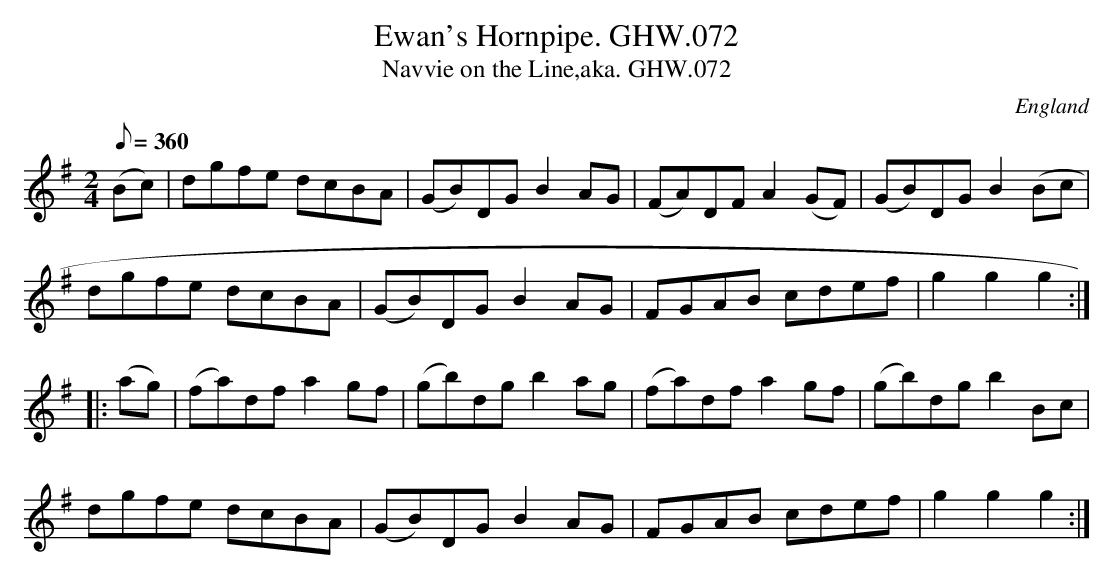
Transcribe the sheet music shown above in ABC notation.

X:1
T:Ewan's Hornpipe. GHW.072
T:Navvie on the Line,aka. GHW.072
M:2/4
L:1/8
Q:360
O:England
K:G
(Bc)|dgfe dcBA|(GB)DG B2 AG|(FA)DF A2 (GF)|(GB)DG B2 (Bc|!
dgfe dcBA|(GB)DG B2 AG|FGAB cdef|g2g2g2:|!
|:(ag)|(fa)df a2 gf|(gb)dg b2 ag|(fa)df a2 gf|(gb)dg b2 Bc|!
dgfe dcBA|(GB)DG B2 AG|FGAB cdef|g2g2g2:|!
